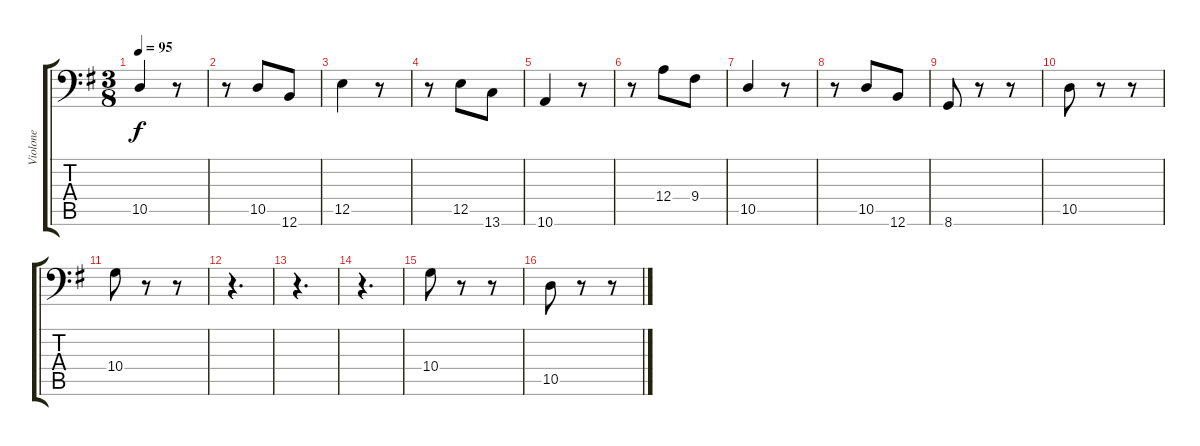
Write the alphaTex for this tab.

\track ("Violone" "Violone") {instrument contrabass}
\staff {score tabs}
\tuning (C3 G2 D2 A1 E1 B0) {hide}
\ts (3 8)
\tempo 95
\clef f4
\ks g
10.5.4{dy f beam Up} r.8 |
r.8 10.5.8{beam merge} 12.6.8 |
12.5.4 r.8 |
r.8 12.5.8{beam merge} 13.6.8 |
10.6.4 r.8 |
r.8 12.4.8{beam merge} 9.4.8 |
10.5.4{beam Up} r.8 |
r.8 10.5.8{beam merge} 12.6.8 |
8.6.8 r.8 r.8 |
10.5.8 r.8 r.8 |
10.4.8 r.8 r.8 |
r.4{d} |
r.4{d} |
r.4{d} |
10.4.8 r.8 r.8 |
10.5.8 r.8 r.8
